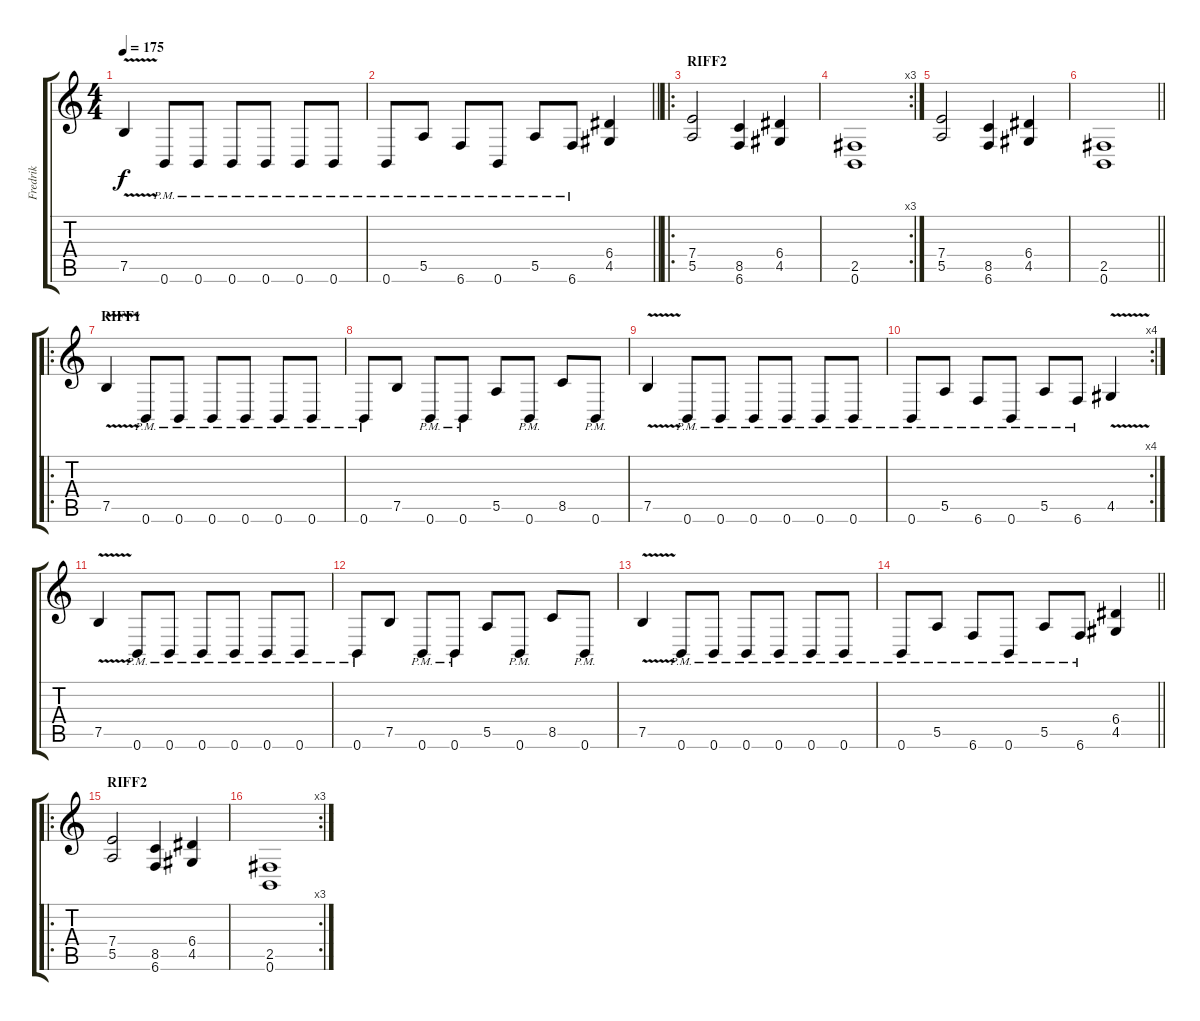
\track ("Fredrik" "Fredrik") {instrument overdrivenguitar}
\staff {score tabs}
\tuning (B3 Gb3 D3 A2 E2 B1) {hide}
\ts (4 4)
\tempo 175
\clef g2
\ks c
7.5{v}.4{dy f} 0.6{pm}.8 0.6{pm}.8 0.6{pm}.8 0.6{pm}.8 0.6{pm}.8 0.6{pm}.8 |
\barLineRight lightlight
0.6{pm}.8 5.5{pm}.8 6.6{pm}.8 0.6{pm}.8 5.5{pm}.8 6.6{pm}.8 (6.4 4.5).4 |
\ro
\section ("" "RIFF2")
(7.4 5.5).2 (8.5 6.6).4 (6.4 4.5).4 |
\rc 3
(2.5 0.6).1 |
(7.4 5.5).2 (8.5 6.6).4 (6.4 4.5).4 |
\barLineRight lightlight
(2.5 0.6).1 |
\ro
\section ("" "RIFF1")
7.5{v}.4 0.6{pm}.8 0.6{pm}.8 0.6{pm}.8 0.6{pm}.8 0.6{pm}.8 0.6{pm}.8 |
0.6{pm}.8 7.5.8 0.6{pm}.8 0.6{pm}.8 5.5.8 0.6{pm}.8 8.5.8 0.6{pm}.8 |
7.5{v}.4 0.6{pm}.8 0.6{pm}.8 0.6{pm}.8 0.6{pm}.8 0.6{pm}.8 0.6{pm}.8 |
\rc 4
0.6{pm}.8 5.5{pm}.8 6.6{pm}.8 0.6{pm}.8 5.5{pm}.8 6.6{pm}.8 4.5{v}.4 |
7.5{v}.4 0.6{pm}.8 0.6{pm}.8 0.6{pm}.8 0.6{pm}.8 0.6{pm}.8 0.6{pm}.8 |
0.6{pm}.8 7.5.8 0.6{pm}.8 0.6{pm}.8 5.5.8 0.6{pm}.8 8.5.8 0.6{pm}.8 |
7.5{v}.4 0.6{pm}.8 0.6{pm}.8 0.6{pm}.8 0.6{pm}.8 0.6{pm}.8 0.6{pm}.8 |
\barLineRight lightlight
0.6{pm}.8 5.5{pm}.8 6.6{pm}.8 0.6{pm}.8 5.5{pm}.8 6.6{pm}.8 (6.4 4.5).4 |
\ro
\section ("" "RIFF2")
(7.4 5.5).2 (8.5 6.6).4 (6.4 4.5).4 |
\rc 3
(2.5 0.6).1
